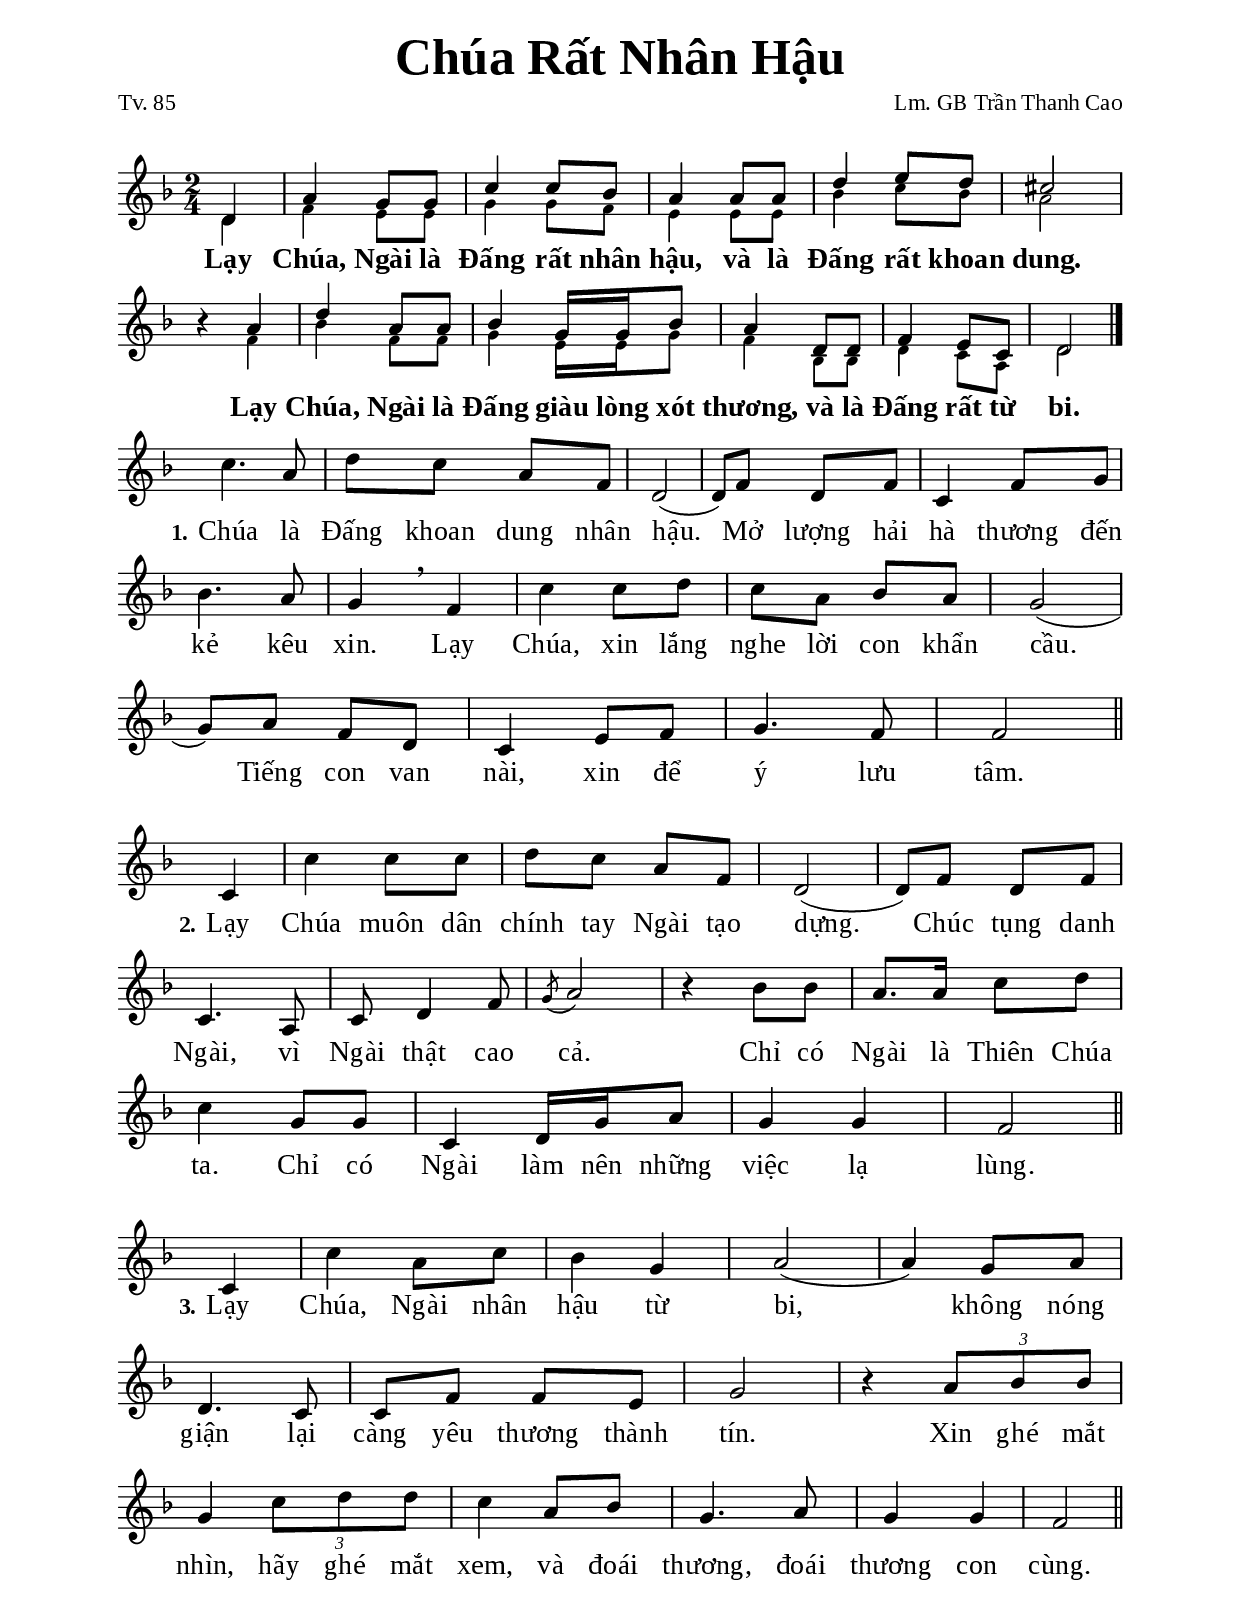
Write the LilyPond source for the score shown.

% Cài đặt chung
\version "2.22.1"
\include "english.ly"

\header {
  title = \markup { \fontsize #3 "Chúa Rất Nhân Hậu" }
  poet = "Tv. 85"
  composer = "Lm. GB Trần Thanh Cao"
  arranger = " "
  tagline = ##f
}

\paper {
  #(set-paper-size "a4")
  top-margin = 10\mm
  bottom-margin = 10\mm
  left-margin = 20\mm
  right-margin = 20\mm
  indent = #0
  #(define fonts
    (make-pango-font-tree
      "Liberation Serif"
      "Liberation Serif"
      "Liberation Serif"
      (/ 20 20)))
  page-count = #1
}

% Nhạc điệp khúc
nhacDiepKhucSop = \relative c' {
  \partial 4 d4 |
  a' g8 g |
  c4 c8 bf |
  a4 a8 a |
  d4 e8 d |
  cs2 |
  r4 a |
  d a8 a |
  bf4 g16 g bf8 |
  a4 d,8 d |
  f4 e8 c |
  d2 \bar "|."
}

nhacDiepKhucBas = \relative c' {
  \override NoteHead.font-size = #-2
  \partial 4 d4 |
  f e8 e |
  g4 g8 f |
  e4 e8 e |
  bf'4 c8 bf |
  a2 |
  r4 f |
  bf f8 f |
  g4 e16 e g8 |
  f4 bf,8 bf |
  d4 c8 a |
  d2
}

% Nhạc phiên khúc
nhacPhienKhucMot = \relative c'' {
  c4. a8 |
  d c a f |
  d2 ( |
  d8) f d f |
  c4 f8 g |
  bf4. a8 |
  g4 \breathe f |
  c' c8 d |
  c a bf a |
  g2 ( |
  g8) a f d |
  c4 e8 f |
  g4. f8 |
  f2 \bar "||"
}

nhacPhienKhucHai = \relative c'' {
  \partial 4 c,4 |
  c' c8 c |
  d c a f |
  d2 ( |
  d8) f d f |
  c4. a8 |
  c8 d4 f8 |
  \acciaccatura g8 a2 |
  r4 bf8 bf |
  a8. a16 c8 d |
  c4 g8 g |
  c,4 d16 g a8 |
  g4 g |
  f2 \bar "||"
}

nhacPhienKhucBa = \relative c'' {
  \partial 4 c,4 |
  c' a8 c |
  bf4 g |
  a2 ( |
  a4) g8 a |
  d,4. c8 |
  c f f e |
  g2 |
  r4 \tuplet 3/2 { a8 bf bf } |
  g4 \tuplet 3/2 { c8 d d } |
  c4 a8 bf |
  g4. a8 |
  g4 g |
  f2 \bar "||"
}

% Lời điệp khúc
loiDiepKhuc = \lyricmode {
  Lạy Chúa, Ngài là Đấng rất nhân hậu,
  và là Đấng rất khoan dung.
  Lạy Chúa, Ngài là Đấng giàu lòng xót thương,
  và là Đấng rất từ bi.
}

% Lời phiên khúc
loiPhienKhucMot = \lyricmode {
  \set stanza = #"1."
  Chúa là Đấng khoan dung nhân hậu.
  Mở lượng hải hà thương đến kẻ kêu xin.
  Lạy Chúa, xin lắng nghe lời con khẩn cầu.
  Tiếng con van nài, xin để ý lưu tâm.
}

loiPhienKhucHai = \lyricmode {
  \set stanza = #"2."
  Lạy Chúa muôn dân chính tay Ngài tạo dựng.
  Chúc tụng danh Ngài, vì Ngài thật cao cả.
  Chỉ có Ngài là Thiên Chúa ta.
  Chỉ có Ngài làm nên những việc lạ lùng.
}

loiPhienKhucBa = \lyricmode {
  \set stanza = #"3."
  Lạy Chúa, Ngài nhân hậu từ bi,
  không nóng giận lại càng yêu thương thành tín.
  Xin ghé mắt nhìn, hãy ghé mắt xem,
  và đoái thương, đoái thương con cùng.
}


% Dàn trang
\score {
  \new ChoirStaff <<
    \new Staff = diepKhuc \with {
        \consists "Merge_rests_engraver"
        %\magnifyStaff #(magstep +1)
      }
      <<
      \new Voice = beSop {
        \voiceOne \key f \major \time 2/4 \nhacDiepKhucSop
      }
      \new Voice = beBas {
        \voiceTwo \key f \major \time 2/4 \nhacDiepKhucBas
      }
    >>
    \new Lyrics \lyricsto beSop \loiDiepKhuc
  >>
  \layout {
    \override Lyrics.LyricText.font-series = #'bold
    \override Lyrics.LyricText.font-size = #+2
    \override Lyrics.LyricSpace.minimum-distance = #0.7
    \override Score.BarNumber.break-visibility = ##(#f #f #f)
    \override Score.SpacingSpanner.uniform-stretching = ##t
  }
}

\score {
  \new ChoirStaff <<
    \new Staff = phienKhuc \with {
        %\magnifyStaff #(magstep +1)
      }
      <<
      \new Voice = beSop {
        \key f \major \time 2/4 \nhacPhienKhucMot
      }
    >>
    \new Lyrics \lyricsto beSop \loiPhienKhucMot
  >>
  \layout {
    \override Staff.TimeSignature.transparent = ##t
    \override Lyrics.LyricText.font-size = #+2
    \override Lyrics.LyricSpace.minimum-distance = #2.0
    \override Score.BarNumber.break-visibility = ##(#f #f #f)
    \override Score.SpacingSpanner.uniform-stretching = ##t
  }
}

\score {
  \new ChoirStaff <<
    \new Staff = phienKhuc \with {
        %\magnifyStaff #(magstep +1)
      }
      <<
      \new Voice = beSop {
        \key f \major \time 2/4 \nhacPhienKhucHai
      }
    >>
    \new Lyrics \lyricsto beSop \loiPhienKhucHai
  >>
  \layout {
    \override Staff.TimeSignature.transparent = ##t
    \override Lyrics.LyricText.font-size = #+2
    \override Lyrics.LyricSpace.minimum-distance = #1.6
    \override Score.BarNumber.break-visibility = ##(#f #f #f)
    \override Score.SpacingSpanner.uniform-stretching = ##t
  }
}

\score {
  \new ChoirStaff <<
    \new Staff = phienKhuc \with {
        %\magnifyStaff #(magstep +1)
      }
      <<
      \new Voice = beSop {
        \key f \major \time 2/4 \nhacPhienKhucBa
      }
    >>
    \new Lyrics \lyricsto beSop \loiPhienKhucBa
  >>
  \layout {
    \override Staff.TimeSignature.transparent = ##t
    \override Lyrics.LyricText.font-size = #+2
    \override Lyrics.LyricSpace.minimum-distance = #2.3
    \override Score.BarNumber.break-visibility = ##(#f #f #f)
    \override Score.SpacingSpanner.uniform-stretching = ##t
  }
}
